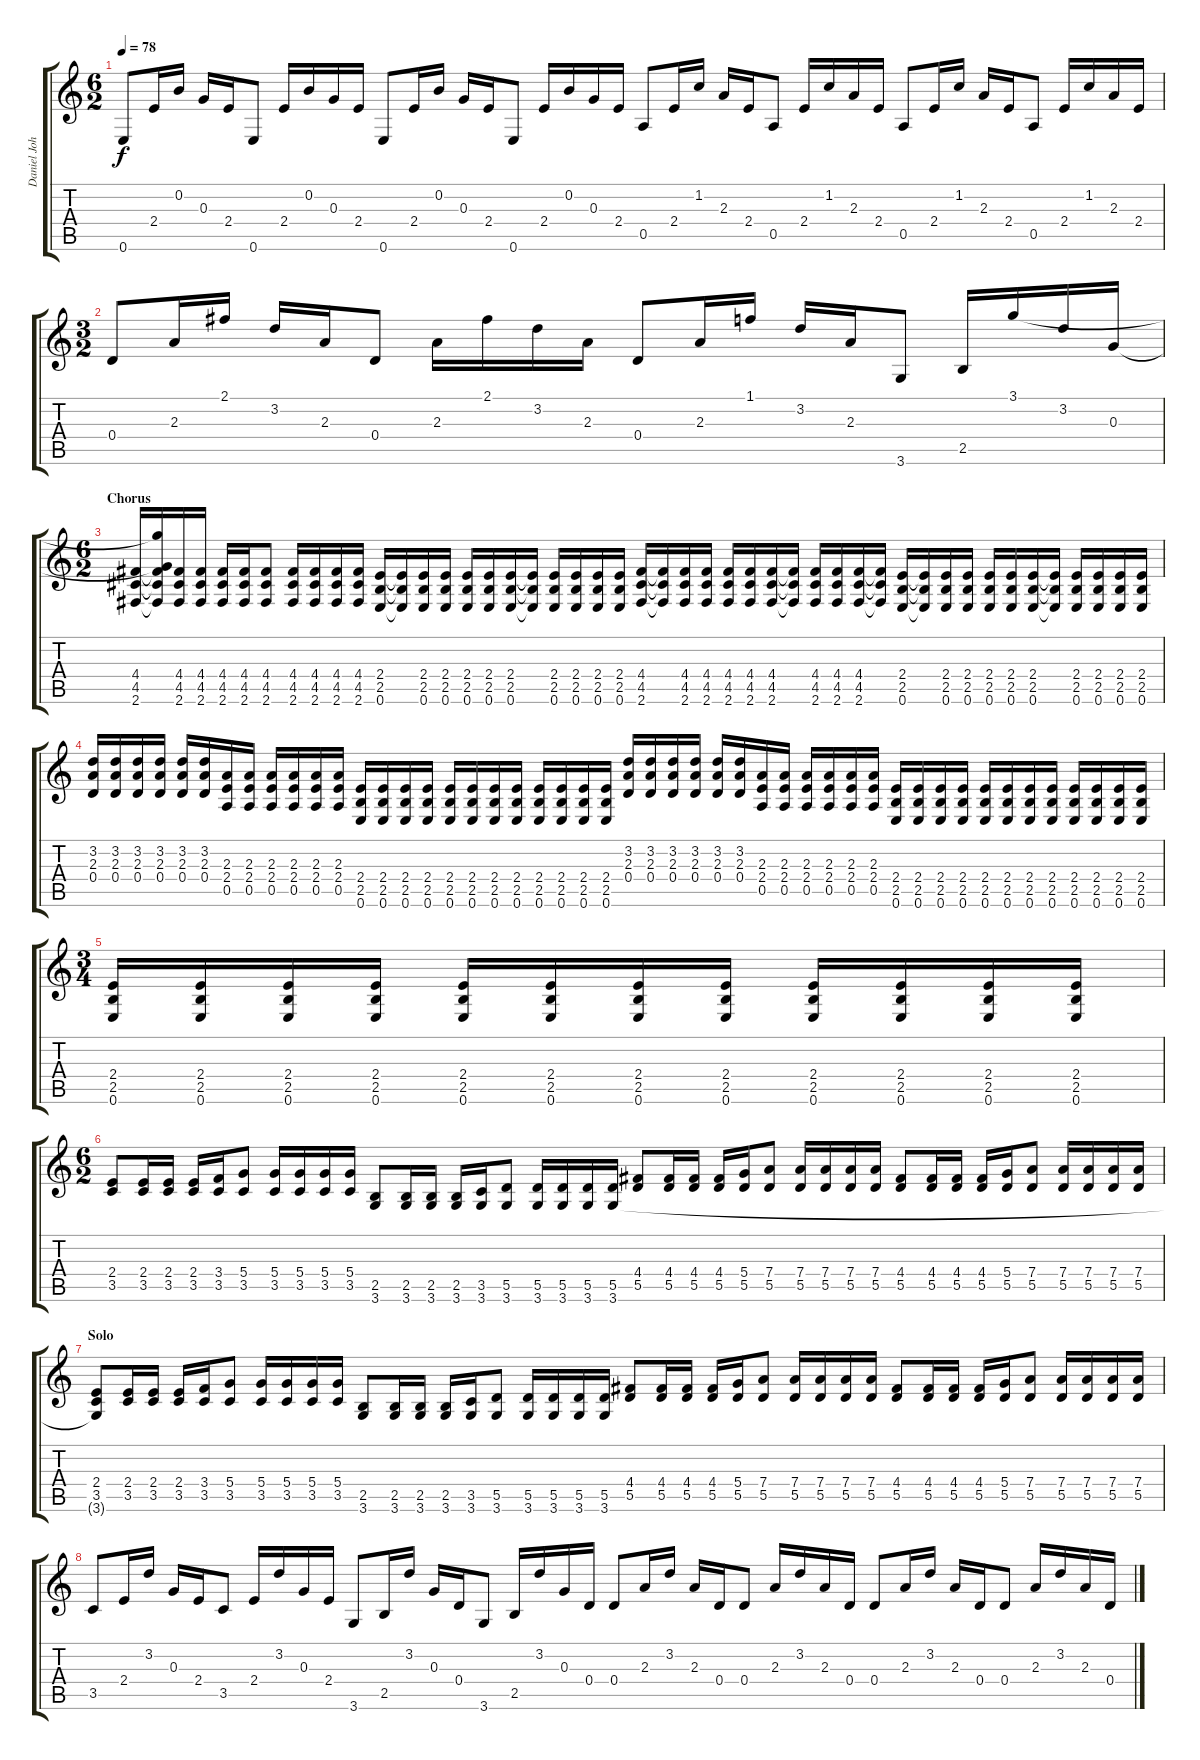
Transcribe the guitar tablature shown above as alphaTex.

\track ("Daniel Johns" "Daniel Joh") {instrument electricguitarclean}
\staff {score tabs}
\tuning (E4 B3 G3 D3 A2 E2) {hide}
\ts (6 2)
\tempo 78
\clef g2
\ks c
0.6.8{dy f} 2.4.16 0.2.16 0.3.16 2.4.16 0.6.8 2.4.16 0.2.16 0.3.16 2.4.16 0.6.8 2.4.16 0.2.16 0.3.16 2.4.16 0.6.8 2.4.16 0.2.16 0.3.16 2.4.16 0.5.8 2.4.16 1.2.16 2.3.16 2.4.16 0.5.8 2.4.16 1.2.16 2.3.16 2.4.16 0.5.8 2.4.16 1.2.16 2.3.16 2.4.16 0.5.8 2.4.16 1.2.16 2.3.16 2.4.16 |
\ts (3 2)
0.4.8 2.3.16 2.1.16 3.2.16 2.3.16 0.4.8 2.3.16 2.1.16 3.2.16 2.3.16 0.4.8 2.3.16 1.1.16 3.2.16 2.3.16 3.6.8 2.5.16 3.1.16 3.2.16 0.3.16 |
\ts (6 2)
\section ("" "Chorus")
(4.4 4.5 2.6).16{instrument distortionguitar} (3.1{t} 0.3{t} 4.4{t} 4.5{t} 2.6{t}).16 (4.4 4.5 2.6).16 (4.4 4.5 2.6).16 (4.4 4.5 2.6).16 (4.4 4.5 2.6).16 (4.4 4.5 2.6).8 (4.4 4.5 2.6).16 (4.4 4.5 2.6).16 (4.4 4.5 2.6).16 (4.4 4.5 2.6).16 (2.4 2.5 0.6).16 (2.4{t} 2.5{t} 0.6{t}).16 (2.4 2.5 0.6).16 (2.4 2.5 0.6).16 (2.4 2.5 0.6).16 (2.4 2.5 0.6).16 (2.4 2.5 0.6).16 (2.4{t} 2.5{t} 0.6{t}).16 (2.4 2.5 0.6).16 (2.4 2.5 0.6).16 (2.4 2.5 0.6).16 (2.4 2.5 0.6).16 (4.4 4.5 2.6).16 (4.4{t} 4.5{t} 2.6{t}).16 (4.4 4.5 2.6).16 (4.4 4.5 2.6).16 (4.4 4.5 2.6).16 (4.4 4.5 2.6).16 (4.4 4.5 2.6).16 (4.4{t} 4.5{t} 2.6{t}).16 (4.4 4.5 2.6).16 (4.4 4.5 2.6).16 (4.4 4.5 2.6).16 (4.4{t} 4.5{t} 2.6{t}).16 (2.4 2.5 0.6).16 (2.4{t} 2.5{t} 0.6{t}).16 (2.4 2.5 0.6).16 (2.4 2.5 0.6).16 (2.4 2.5 0.6).16 (2.4 2.5 0.6).16 (2.4 2.5 0.6).16 (2.4{t} 2.5{t} 0.6{t}).16 (2.4 2.5 0.6).16 (2.4 2.5 0.6).16 (2.4 2.5 0.6).16 (2.4 2.5 0.6).16 |
(3.2 2.3 0.4).16 (3.2 2.3 0.4).16 (3.2 2.3 0.4).16 (3.2 2.3 0.4).16 (3.2 2.3 0.4).16 (3.2 2.3 0.4).16 (2.3 2.4 0.5).16 (2.3 2.4 0.5).16 (2.3 2.4 0.5).16 (2.3 2.4 0.5).16 (2.3 2.4 0.5).16 (2.3 2.4 0.5).16 (2.4 2.5 0.6).16 (2.4 2.5 0.6).16 (2.4 2.5 0.6).16 (2.4 2.5 0.6).16 (2.4 2.5 0.6).16 (2.4 2.5 0.6).16 (2.4 2.5 0.6).16 (2.4 2.5 0.6).16 (2.4 2.5 0.6).16 (2.4 2.5 0.6).16 (2.4 2.5 0.6).16 (2.4 2.5 0.6).16 (3.2 2.3 0.4).16 (3.2 2.3 0.4).16 (3.2 2.3 0.4).16 (3.2 2.3 0.4).16 (3.2 2.3 0.4).16 (3.2 2.3 0.4).16 (2.3 2.4 0.5).16 (2.3 2.4 0.5).16 (2.3 2.4 0.5).16 (2.3 2.4 0.5).16 (2.3 2.4 0.5).16 (2.3 2.4 0.5).16 (2.4 2.5 0.6).16 (2.4 2.5 0.6).16 (2.4 2.5 0.6).16 (2.4 2.5 0.6).16 (2.4 2.5 0.6).16 (2.4 2.5 0.6).16 (2.4 2.5 0.6).16 (2.4 2.5 0.6).16 (2.4 2.5 0.6).16 (2.4 2.5 0.6).16 (2.4 2.5 0.6).16 (2.4 2.5 0.6).16 |
\ts (3 4)
(2.4 2.5 0.6).16 (2.4 2.5 0.6).16 (2.4 2.5 0.6).16 (2.4 2.5 0.6).16 (2.4 2.5 0.6).16 (2.4 2.5 0.6).16 (2.4 2.5 0.6).16 (2.4 2.5 0.6).16 (2.4 2.5 0.6).16 (2.4 2.5 0.6).16 (2.4 2.5 0.6).16 (2.4 2.5 0.6).16 |
\ts (6 2)
(2.4 3.5).8{instrument distortionguitar} (2.4 3.5).16 (2.4 3.5).16 (2.4 3.5).16 (3.4 3.5).16 (5.4 3.5).8 (5.4 3.5).16 (5.4 3.5).16 (5.4 3.5).16 (5.4 3.5).16 (2.5 3.6).8 (2.5 3.6).16 (2.5 3.6).16 (2.5 3.6).16 (3.5 3.6).16 (5.5 3.6).8 (5.5 3.6).16 (5.5 3.6).16 (5.5 3.6).16 (5.5 3.6).16 (4.4 5.5).8 (4.4 5.5).16 (4.4 5.5).16 (4.4 5.5).16 (5.4 5.5).16 (7.4 5.5).8 (7.4 5.5).16 (7.4 5.5).16 (7.4 5.5).16 (7.4 5.5).16 (4.4 5.5).8 (4.4 5.5).16 (4.4 5.5).16 (4.4 5.5).16 (5.4 5.5).16 (7.4 5.5).8 (7.4 5.5).16 (7.4 5.5).16 (7.4 5.5).16 (7.4 5.5).16 |
\section ("" "Solo")
(2.4 3.5 3.6{t}).8{instrument distortionguitar} (2.4 3.5).16 (2.4 3.5).16 (2.4 3.5).16 (3.4 3.5).16 (5.4 3.5).8 (5.4 3.5).16 (5.4 3.5).16 (5.4 3.5).16 (5.4 3.5).16 (2.5 3.6).8 (2.5 3.6).16 (2.5 3.6).16 (2.5 3.6).16 (3.5 3.6).16 (5.5 3.6).8 (5.5 3.6).16 (5.5 3.6).16 (5.5 3.6).16 (5.5 3.6).16 (4.4 5.5).8 (4.4 5.5).16 (4.4 5.5).16 (4.4 5.5).16 (5.4 5.5).16 (7.4 5.5).8 (7.4 5.5).16 (7.4 5.5).16 (7.4 5.5).16 (7.4 5.5).16 (4.4 5.5).8 (4.4 5.5).16 (4.4 5.5).16 (4.4 5.5).16 (5.4 5.5).16 (7.4 5.5).8 (7.4 5.5).16 (7.4 5.5).16 (7.4 5.5).16 (7.4 5.5).16 |
3.5.8{instrument electricguitarclean} 2.4.16 3.2.16 0.3.16 2.4.16 3.5.8 2.4.16 3.2.16 0.3.16 2.4.16 3.6.8 2.5.16 3.2.16 0.3.16 0.4.16 3.6.8 2.5.16 3.2.16 0.3.16 0.4.16 0.4.8 2.3.16 3.2.16 2.3.16 0.4.16 0.4.8 2.3.16 3.2.16 2.3.16 0.4.16 0.4.8 2.3.16 3.2.16 2.3.16 0.4.16 0.4.8 2.3.16 3.2.16 2.3.16 0.4.16
